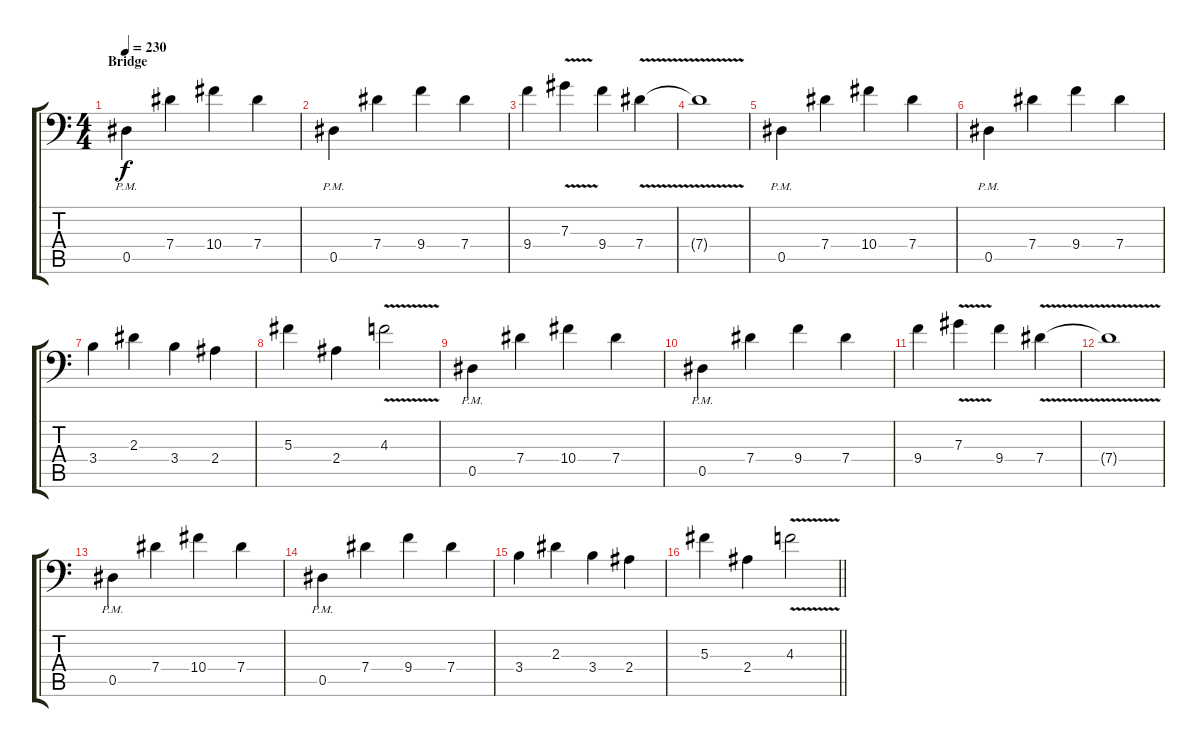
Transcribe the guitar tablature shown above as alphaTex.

\track "" {instrument distortionguitar}
\staff {score tabs}
\tuning (Bb3 F3 Db3 Ab2 Eb2 Bb1) {hide}
\ts (4 4)
\section ("" "Bridge")
\tempo 230
\clef f4
\ks c
0.5{pm}.4{dy f} 7.4.4 10.4.4 7.4.4 |
0.5{pm}.4 7.4.4 9.4.4 7.4.4 |
9.4.4 7.3{v}.4 9.4.4 7.4{v}.4 |
7.4{t}.1 |
0.5{pm}.4 7.4.4 10.4.4 7.4.4 |
0.5{pm}.4 7.4.4 9.4.4 7.4.4 |
3.4.4 2.3.4 3.4.4 2.4.4 |
5.3.4 2.4.4 4.3{v}.2 |
0.5{pm}.4 7.4.4 10.4.4 7.4.4 |
0.5{pm}.4 7.4.4 9.4.4 7.4.4 |
9.4.4 7.3{v}.4 9.4.4 7.4{v}.4 |
7.4{t}.1 |
0.5{pm}.4 7.4.4 10.4.4 7.4.4 |
0.5{pm}.4 7.4.4 9.4.4 7.4.4 |
3.4.4 2.3.4 3.4.4 2.4.4 |
\barLineRight lightlight
5.3.4 2.4.4 4.3{v}.2
